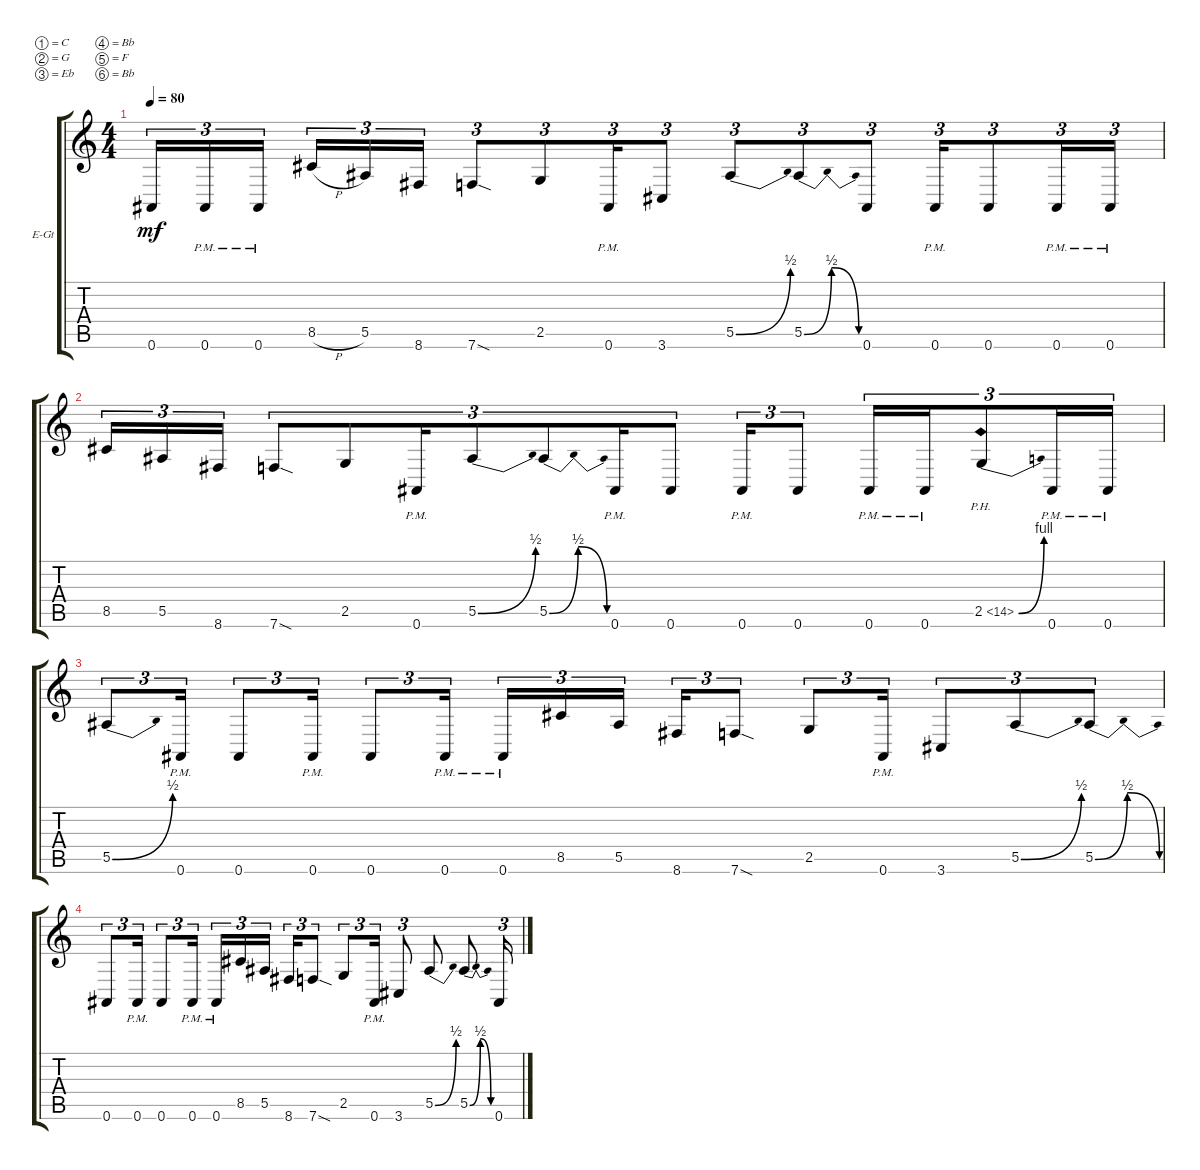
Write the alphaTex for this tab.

\bracketExtendMode groupsimilarinstruments
\firstSystemTrackNameOrientation horizontal
\otherSystemsTrackNameOrientation horizontal
\track ("Rhythm Guitar R" "E-Gt") {instrument distortionguitar}
\staff {score tabs}
\tuning (C4 G3 Eb3 Bb2 F2 Bb1)
\ts (4 4)
\tempo 80
\clef g2
\scale
0.333333
\ks c
0.6{t}.16{tu (3 2) dy mf} 0.6{pm}.16{tu (3 2)} 0.6{pm}.16{tu (3 2)} 8.5{h}.16{tu (3 2)} 5.5.16{tu (3 2)} 8.6.16{tu (3 2)} 7.6{sod}.8{tu (3 2)} 2.5.8{tu (3 2)} 0.6{pm}.16{tu (3 2)} 3.6.8{tu (3 2)} 5.5{be (bend 29.4 0 59.4 2)}.8{tu (3 2)} 5.5{be (bendrelease 16.2 0 24 2 33.6 2 41.4 0)}.8{tu (3 2)} 0.6.8{tu (3 2)} 0.6{pm}.16{tu (3 2)} 0.6.8{tu (3 2)} 0.6{pm}.16{tu (3 2)} 0.6{pm}.16{tu (3 2)} |
\scale
0.333333 8.5.16{tu (3 2)} 5.5.16{tu (3 2)} 8.6.16{tu (3 2)} 7.6{sod}.8{tu (3 2)} 2.5.8{tu (3 2)} 0.6{pm}.16{tu (3 2)} 5.5{be (bend 29.4 0 59.4 2)}.8{tu (3 2)} 5.5{be (bendrelease 16.2 0 24 2 33.6 2 41.4 0)}.8{tu (3 2)} 0.6{pm}.16{tu (3 2)} 0.6.8{tu (3 2)} 0.6{pm}.16{tu (3 2)} 0.6.8{tu (3 2)} 0.6{pm}.16{tu (3 2)} 0.6{pm}.16{tu (3 2)} 2.5{be (bend 28.2 0 59.4 4) ph 12}.8{tu (3 2)} 0.6{pm}.16{tu (3 2)} 0.6{pm}.16{tu (3 2)} |
\scale
0.333333 5.5{be (bend 29.4 0 59.4 2)}.8{tu (3 2)} 0.6{pm}.16{tu (3 2)} 0.6.8{tu (3 2)} 0.6{pm}.16{tu (3 2)} 0.6.8{tu (3 2)} 0.6{pm}.16{tu (3 2)} 0.6{pm}.16{tu (3 2)} 8.5.16{tu (3 2)} 5.5.16{tu (3 2)} 8.6.16{tu (3 2)} 7.6{sod}.8{tu (3 2)} 2.5.8{tu (3 2)} 0.6{pm}.16{tu (3 2)} 3.6.8{tu (3 2)} 5.5{be (bend 29.4 0 59.4 2)}.8{tu (3 2)} 5.5{be (bendrelease 16.2 0 24 2 33.6 2 41.4 0)}.8{tu (3 2)} |
\scale
0.333333 0.6.8{tu (3 2)} 0.6{pm}.16{tu (3 2)} 0.6.8{tu (3 2)} 0.6{pm}.16{tu (3 2)} 0.6{pm}.16{tu (3 2)} 8.5.16{tu (3 2)} 5.5.16{tu (3 2)} 8.6.16{tu (3 2)} 7.6{sod}.8{tu (3 2)} 2.5.8{tu (3 2)} 0.6{pm}.16{tu (3 2)} 3.6.8{tu (3 2)} 5.5{be (bend 29.4 0 59.4 2)}.8 5.5{be (bendrelease 16.2 0 24 2 33.6 2 41.4 0)}.8 0.6.16{tu (3 2)}
